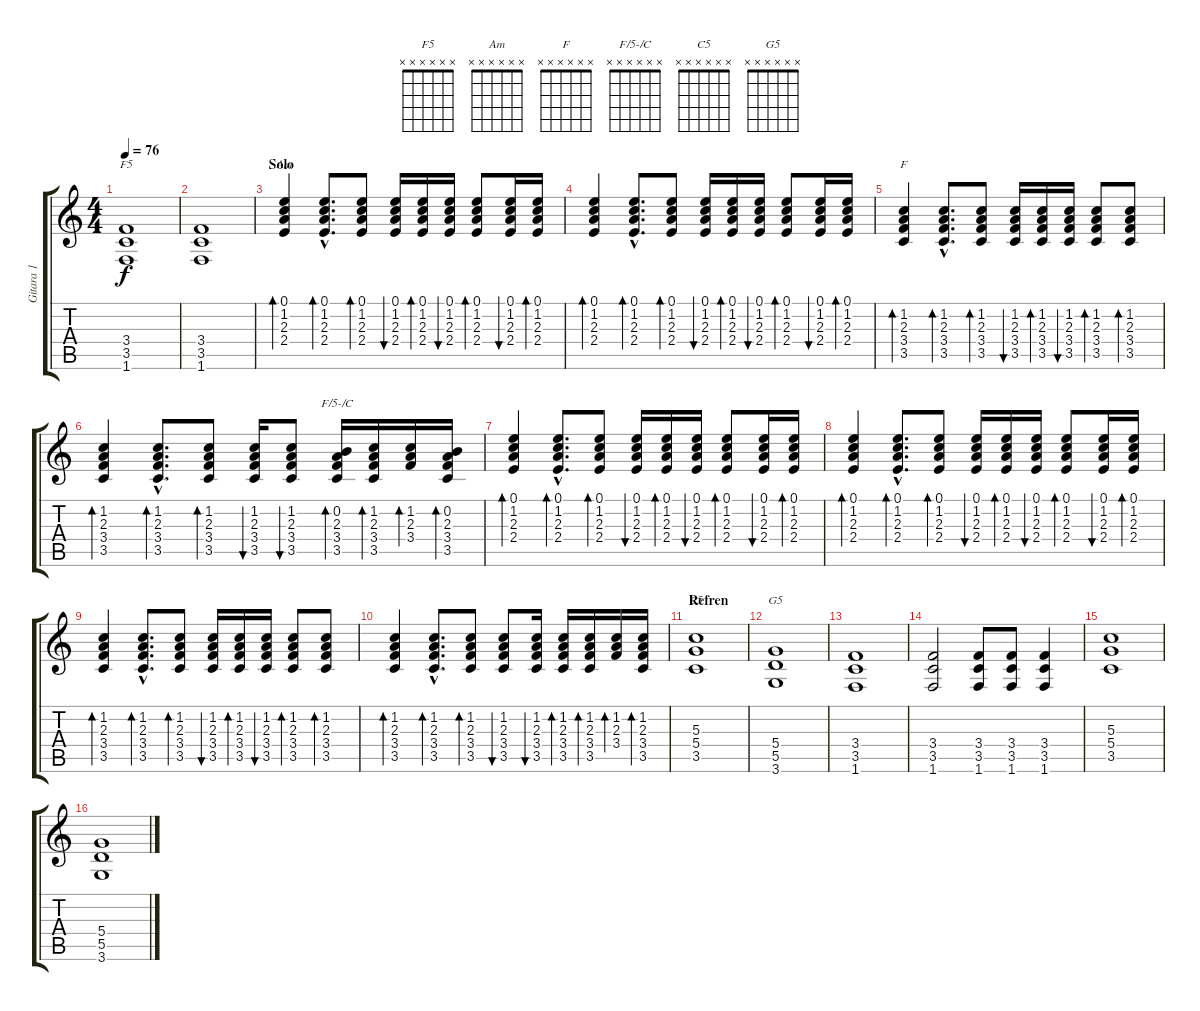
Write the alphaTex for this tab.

\track ("Gitara 1" "Gitara 1") {instrument acousticguitarsteel}
\staff {score tabs}
\tuning (E4 B3 G3 D3 A2 E2) {hide}
\chord ("F5" x x x x x x)
\chord ("Am" x x x x x x)
\chord ("F" x x x x x x)
\chord ("F/5-/C" x x x x x x)
\chord ("C5" x x x x x x)
\chord ("G5" x x x x x x)
\ts (4 4)
\tempo 76
\clef g2
\ks c
(3.4 3.5 1.6).1{ch "F5" dy f} |
(3.4 3.5 1.6).1 |
\section ("" "Solo")
(0.1 1.2 2.3 2.4).4{bd 60 ch "Am" volume 13 balance 9 instrument acousticguitarsteel} (0.1{hac} 1.2{hac} 2.3{hac} 2.4{hac}).8{d bd 60} (0.1 1.2 2.3 2.4).8{bd 60} (0.1 1.2 2.3 2.4).16{bu 60} (0.1 1.2 2.3 2.4).16{bd 60} (0.1 1.2 2.3 2.4).16{bu 60} (0.1 1.2 2.3 2.4).8{bd 60} (0.1 1.2 2.3 2.4).16{bu 60} (0.1 1.2 2.3 2.4).16{bd 60} |
(0.1 1.2 2.3 2.4).4{bd 60} (0.1{hac} 1.2{hac} 2.3{hac} 2.4{hac}).8{d bd 60} (0.1 1.2 2.3 2.4).8{bd 60} (0.1 1.2 2.3 2.4).16{bu 60} (0.1 1.2 2.3 2.4).16{bd 60} (0.1 1.2 2.3 2.4).16{bu 60} (0.1 1.2 2.3 2.4).8{bd 60} (0.1 1.2 2.3 2.4).16{bu 60} (0.1 1.2 2.3 2.4).16{bd 60} |
(1.2 2.3 3.4 3.5).4{bd 60 ch "F"} (1.2{hac} 2.3{hac} 3.4{hac} 3.5{hac}).8{d bd 60} (1.2 2.3 3.4 3.5).8{bd 60} (1.2 2.3 3.4 3.5).16{bu 60} (1.2 2.3 3.4 3.5).16{bd 60} (1.2 2.3 3.4 3.5).16{bu 60} (1.2 2.3 3.4 3.5).8{bd 60} (1.2 2.3 3.4 3.5).8{bd 60} |
(1.2 2.3 3.4 3.5).4{bd 60} (1.2{hac} 2.3{hac} 3.4{hac} 3.5{hac}).8{d bd 60} (1.2 2.3 3.4 3.5).8{bd 60} (1.2 2.3 3.4 3.5).16{bu 60} (1.2 2.3 3.4 3.5).8{bu 60} (0.2 2.3 3.4 3.5).16{bd 60 ch "F/5-/C"} (1.2 2.3 3.4 3.5).16{bd 60} (1.2 2.3 3.4).16{bd 60} (0.2 2.3 3.4 3.5).16{bd 60} |
(0.1 1.2 2.3 2.4).4{bd 60} (0.1{hac} 1.2{hac} 2.3{hac} 2.4{hac}).8{d bd 60} (0.1 1.2 2.3 2.4).8{bd 60} (0.1 1.2 2.3 2.4).16{bu 60} (0.1 1.2 2.3 2.4).16{bd 60} (0.1 1.2 2.3 2.4).16{bu 60} (0.1 1.2 2.3 2.4).8{bd 60} (0.1 1.2 2.3 2.4).16{bu 60} (0.1 1.2 2.3 2.4).16{bd 60} |
(0.1 1.2 2.3 2.4).4{bd 60} (0.1{hac} 1.2{hac} 2.3{hac} 2.4{hac}).8{d bd 60} (0.1 1.2 2.3 2.4).8{bd 60} (0.1 1.2 2.3 2.4).16{bu 60} (0.1 1.2 2.3 2.4).16{bd 60} (0.1 1.2 2.3 2.4).16{bu 60} (0.1 1.2 2.3 2.4).8{bd 60} (0.1 1.2 2.3 2.4).16{bu 60} (0.1 1.2 2.3 2.4).16{bd 60} |
(1.2 2.3 3.4 3.5).4{bd 60} (1.2{hac} 2.3{hac} 3.4{hac} 3.5{hac}).8{d bd 60} (1.2 2.3 3.4 3.5).8{bd 60} (1.2 2.3 3.4 3.5).16{bu 60} (1.2 2.3 3.4 3.5).16{bd 60} (1.2 2.3 3.4 3.5).16{bu 60} (1.2 2.3 3.4 3.5).8{bd 60} (1.2 2.3 3.4 3.5).8{bd 60} |
(1.2 2.3 3.4 3.5).4{bd 60} (1.2{hac} 2.3{hac} 3.4{hac} 3.5{hac}).8{d bd 60} (1.2 2.3 3.4 3.5).8{bd 60} (1.2 2.3 3.4 3.5).8{bu 60} (1.2 2.3 3.4 3.5).16{bu 60} (1.2 2.3 3.4 3.5).16{bd 60} (1.2 2.3 3.4 3.5).16{bd 60} (1.2 2.3 3.4).16{bd 60} (1.2 2.3 3.4 3.5).16{bd 60} |
\section ("" "Refren")
(5.3 5.4 3.5).1{ch "C5" volume 13 balance 9 instrument distortionguitar} |
(5.4 5.5 3.6).1{ch "G5"} |
(3.4 3.5 1.6).1 |
(3.4 3.5 1.6).2 (3.4 3.5 1.6).8 (3.4 3.5 1.6).8 (3.4 3.5 1.6).4 |
(5.3 5.4 3.5).1{volume 13 balance 9 instrument distortionguitar} |
(5.4 5.5 3.6).1
